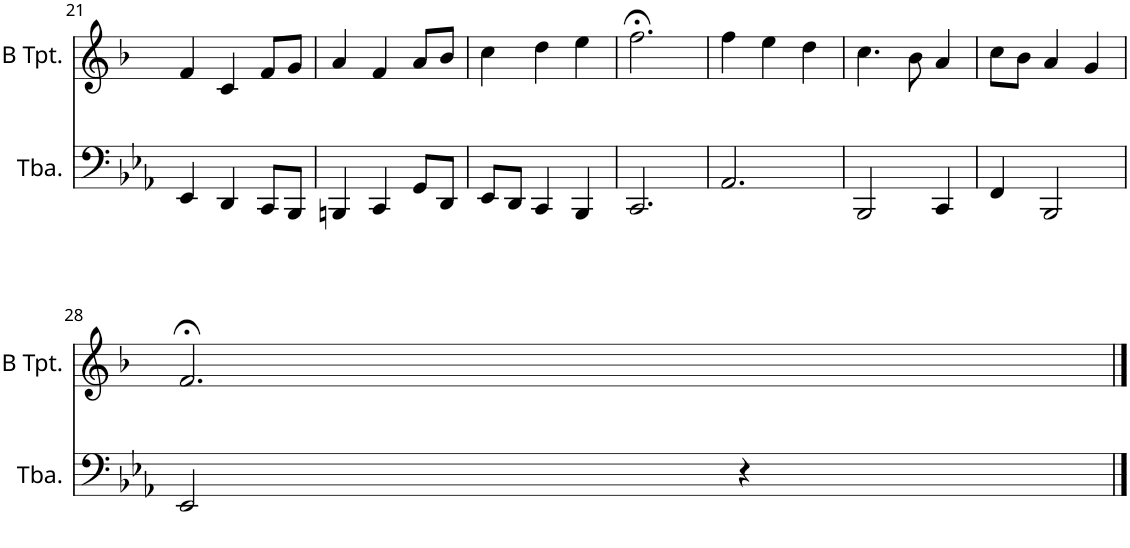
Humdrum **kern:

**kern	**kern
*part2	*part1
*staff2	*staff1
*I"Tuba	*I"Trompete in B
*I'Tba.	*
!!LO:PB:g=z
*clefF4	*clefG2
*	*Trd1c2
*k[b-e-a-]	*k[b-]
*M3/4	*M3/4
=21	=21
4EE-/	4f/
4DD/	4c/
8CC/L	8f/L
8BBB-/J	8g/J
=22	=22
4BBBn/	4a/
4CC/	4f/
8GG/L	8a/L
8DD/J	8b-/J
=23	=23
8EE-/L	4cc\
8DD/J	.
4CC/	4dd\
4BBB-/	4ee\
=24	=24
2.CC/	2.ff;<\
=25	=25
2.AA-/	4ff\
.	4ee\
.	4dd\
=26	=26
2BBB-/	4.cc\
.	8b-\
4CC/	4a/
=27	=27
4FF/	8cc\L
.	8b-\J
2BBB-/	4a/
.	4g/
!!LO:LB:g=z
=28	=28
2EE-/	2.f;</
4r	.
==	==
*-	*-
